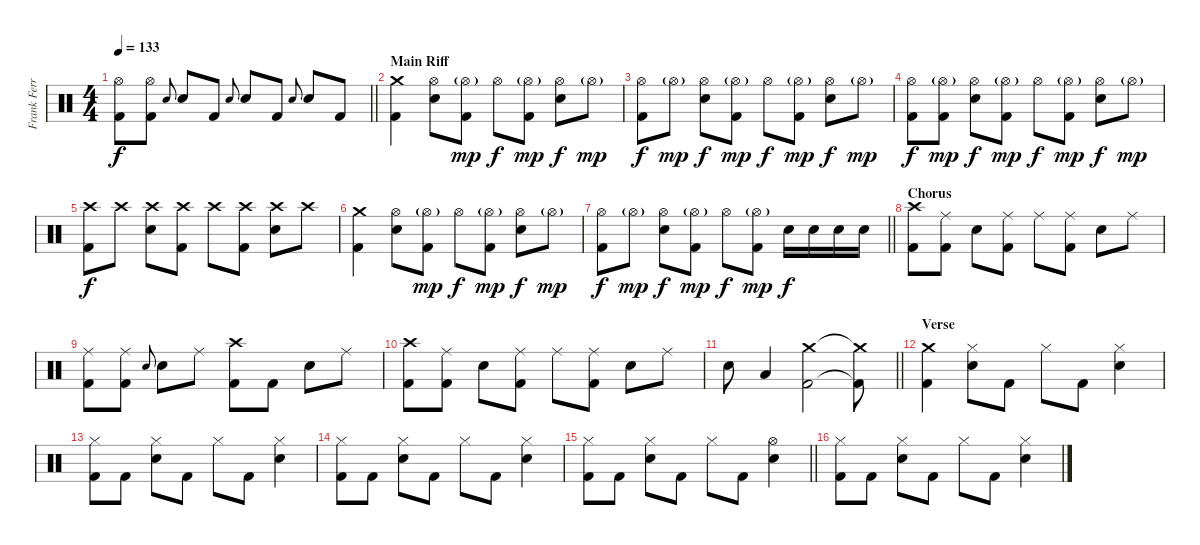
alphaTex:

\track ("Frank Ferrer" "Frank Ferr") {instrument percussion}
\staff {score}
\articulation defaults
\ts (4 4)
\tempo 133
\clef neutral
\barLineRight lightlight
\ks c
("Kick (hit) 2" "Hi-Hat (open)").8{dy f} ("Kick (hit) 2" "Hi-Hat (open)").8 "Snare (hit) 2".8{gr onbeat} "Snare (hit) 2".8 "Kick (hit) 2".8 "Snare (hit) 2".8{gr onbeat} "Snare (hit) 2".8 "Kick (hit) 2".8 "Snare (hit) 2".8{gr onbeat} "Snare (hit) 2".8 "Kick (hit) 2".8 |
\section ("" "Main Riff")
("Crash medium (hit)" "Kick (hit) 2").4 ("Electric Snare (hit)" "Hi-Hat (open)").8 ("Kick (hit) 2" "Hi-Hat (open)"{g}).8{dy mp} "Hi-Hat (open)".8{dy f} ("Kick (hit) 2" "Hi-Hat (open)"{g}).8{dy mp} ("Electric Snare (hit)" "Hi-Hat (open)").8{dy f} "Hi-Hat (open)"{g}.8{dy mp} |
("Kick (hit) 2" "Hi-Hat (open)").8{dy f} "Hi-Hat (open)"{g}.8{dy mp} ("Electric Snare (hit)" "Hi-Hat (open)").8{dy f} ("Kick (hit) 2" "Hi-Hat (open)"{g}).8{dy mp} "Hi-Hat (open)".8{dy f} ("Kick (hit) 2" "Hi-Hat (open)"{g}).8{dy mp} ("Electric Snare (hit)" "Hi-Hat (open)").8{dy f} "Hi-Hat (open)"{g}.8{dy mp} |
("Kick (hit) 2" "Hi-Hat (open)").8{dy f} ("Kick (hit) 2" "Hi-Hat (open)"{g}).8{dy mp} ("Electric Snare (hit)" "Hi-Hat (open)").8{dy f} ("Kick (hit) 2" "Hi-Hat (open)"{g}).8{dy mp} "Hi-Hat (open)".8{dy f} ("Kick (hit) 2" "Hi-Hat (open)"{g}).8{dy mp} ("Electric Snare (hit)" "Hi-Hat (open)").8{dy f} "Hi-Hat (open)"{g}.8{dy mp} |
("Kick (hit) 2" "Crash high (hit)").8{dy f} "Crash high (hit)".8 ("Electric Snare (hit)" "Crash high (hit)").8 ("Kick (hit) 2" "Crash high (hit)").8 "Crash high (hit)".8 ("Kick (hit) 2" "Crash high (hit)").8 ("Crash high (hit)" "Snare (hit) 2").8 "Crash high (hit)".8 |
("Crash medium (hit)" "Kick (hit) 2").4 ("Electric Snare (hit)" "Hi-Hat (open)").8 ("Kick (hit) 2" "Hi-Hat (open)"{g}).8{dy mp} "Hi-Hat (open)".8{dy f} ("Kick (hit) 2" "Hi-Hat (open)"{g}).8{dy mp} ("Electric Snare (hit)" "Hi-Hat (open)").8{dy f} "Hi-Hat (open)"{g}.8{dy mp} |
\barLineRight lightlight
("Kick (hit) 2" "Hi-Hat (open)").8{dy f} "Hi-Hat (open)"{g}.8{dy mp} ("Electric Snare (hit)" "Hi-Hat (open)").8{dy f} ("Kick (hit) 2" "Hi-Hat (open)"{g}).8{dy mp} "Hi-Hat (open)".8{dy f} ("Kick (hit) 2" "Hi-Hat (open)"{g}).8{dy mp} "Snare (hit) 2".16{dy f} "Snare (hit) 2".16 "Snare (hit) 2".16 "Snare (hit) 2".16 |
\section ("" "Chorus")
("Crash high (hit)" "Kick (hit) 2").8 ("Ride (middle)" "Kick (hit) 2").8 "Snare (hit) 2".8 ("Ride (middle)" "Kick (hit) 2").8 "Ride (middle)".8 ("Ride (middle)" "Kick (hit) 2").8 "Snare (hit) 2".8 "Ride (middle)".8 |
("Ride (middle)" "Kick (hit) 2").8 ("Ride (middle)" "Kick (hit) 2").8 "Snare (hit) 2".8{gr onbeat} "Snare (hit) 2".8 "Ride (middle)".8 ("Crash high (hit)" "Kick (hit) 2").8 "Kick (hit) 2".8 "Snare (hit) 2".8 "Ride (middle)".8 |
("Crash high (hit)" "Kick (hit) 2").8 ("Ride (middle)" "Kick (hit) 2").8 "Snare (hit) 2".8 ("Ride (middle)" "Kick (hit) 2").8 "Ride (middle)".8 ("Ride (middle)" "Kick (hit) 2").8 "Snare (hit) 2".8 "Ride (middle)".8 |
\barLineRight lightlight "Snare (hit) 2".8 "Low Tom (hit)".4
("Crash medium (hit)" "Kick (hit) 2").2 ("Crash medium (hit)"{t} "Kick (hit) 2"{t}).8 |
\section ("" "Verse")
("Crash medium (hit)" "Kick (hit) 2").4 ("Electric Snare (hit)" "Hi-Hat (closed)").8 "Kick (hit) 2".8 "Hi-Hat (closed)".8 "Kick (hit) 2".8 ("Electric Snare (hit)" "Hi-Hat (closed)").4 |
("Kick (hit) 2" "Hi-Hat (closed)").8 "Kick (hit) 2".8 ("Electric Snare (hit)" "Hi-Hat (closed)").8 "Kick (hit) 2".8 "Hi-Hat (closed)".8 "Kick (hit) 2".8 ("Electric Snare (hit)" "Hi-Hat (closed)").4 |
("Kick (hit) 2" "Hi-Hat (closed)").8 "Kick (hit) 2".8 ("Electric Snare (hit)" "Hi-Hat (closed)").8 "Kick (hit) 2".8 "Hi-Hat (closed)".8 "Kick (hit) 2".8 ("Electric Snare (hit)" "Hi-Hat (closed)").4 |
\barLineRight lightlight
("Kick (hit) 2" "Hi-Hat (closed)").8 "Kick (hit) 2".8 ("Electric Snare (hit)" "Hi-Hat (closed)").8 "Kick (hit) 2".8 "Hi-Hat (closed)".8 "Kick (hit) 2".8 ("Electric Snare (hit)" "Hi-Hat (open)").4 |
("Kick (hit) 2" "Hi-Hat (closed)").8 "Kick (hit) 2".8 ("Electric Snare (hit)" "Hi-Hat (closed)").8 "Kick (hit) 2".8 "Hi-Hat (closed)".8 "Kick (hit) 2".8 ("Electric Snare (hit)" "Hi-Hat (closed)").4
